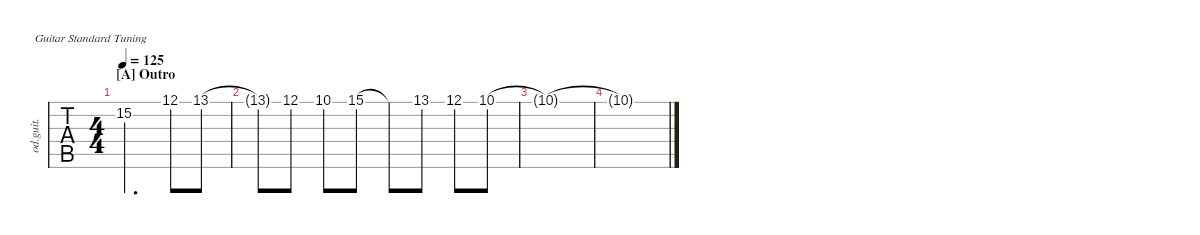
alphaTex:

\defaultSystemsLayout 4
\hideDynamics
\bracketExtendMode nobrackets
\track ("Guitar3" "od.guit.") {instrument overdrivenguitar}
\staff {tabs}
\tuning (E4 B3 G3 D3 A2 E2)
\ts (4 4)
\section ("A" "Outro")
\tempo 125
\clef g2
\ks f
15.2{t acc forcenatural}.2{d dy mf} 12.1{acc forcenatural}.8 13.1{acc forcenatural}.8 |
13.1{t acc forcenatural}.8 12.1{acc forcenatural}.8 10.1{acc forcenatural}.8 15.1{acc forcenatural}.8 15.1{t acc forcenatural}.8 13.1{acc forcenatural}.8 12.1{acc forcenatural}.8 10.1{acc forcenatural}.8 |
10.1{t acc forcenatural}.1 |
10.1{t acc forcenatural}.1
